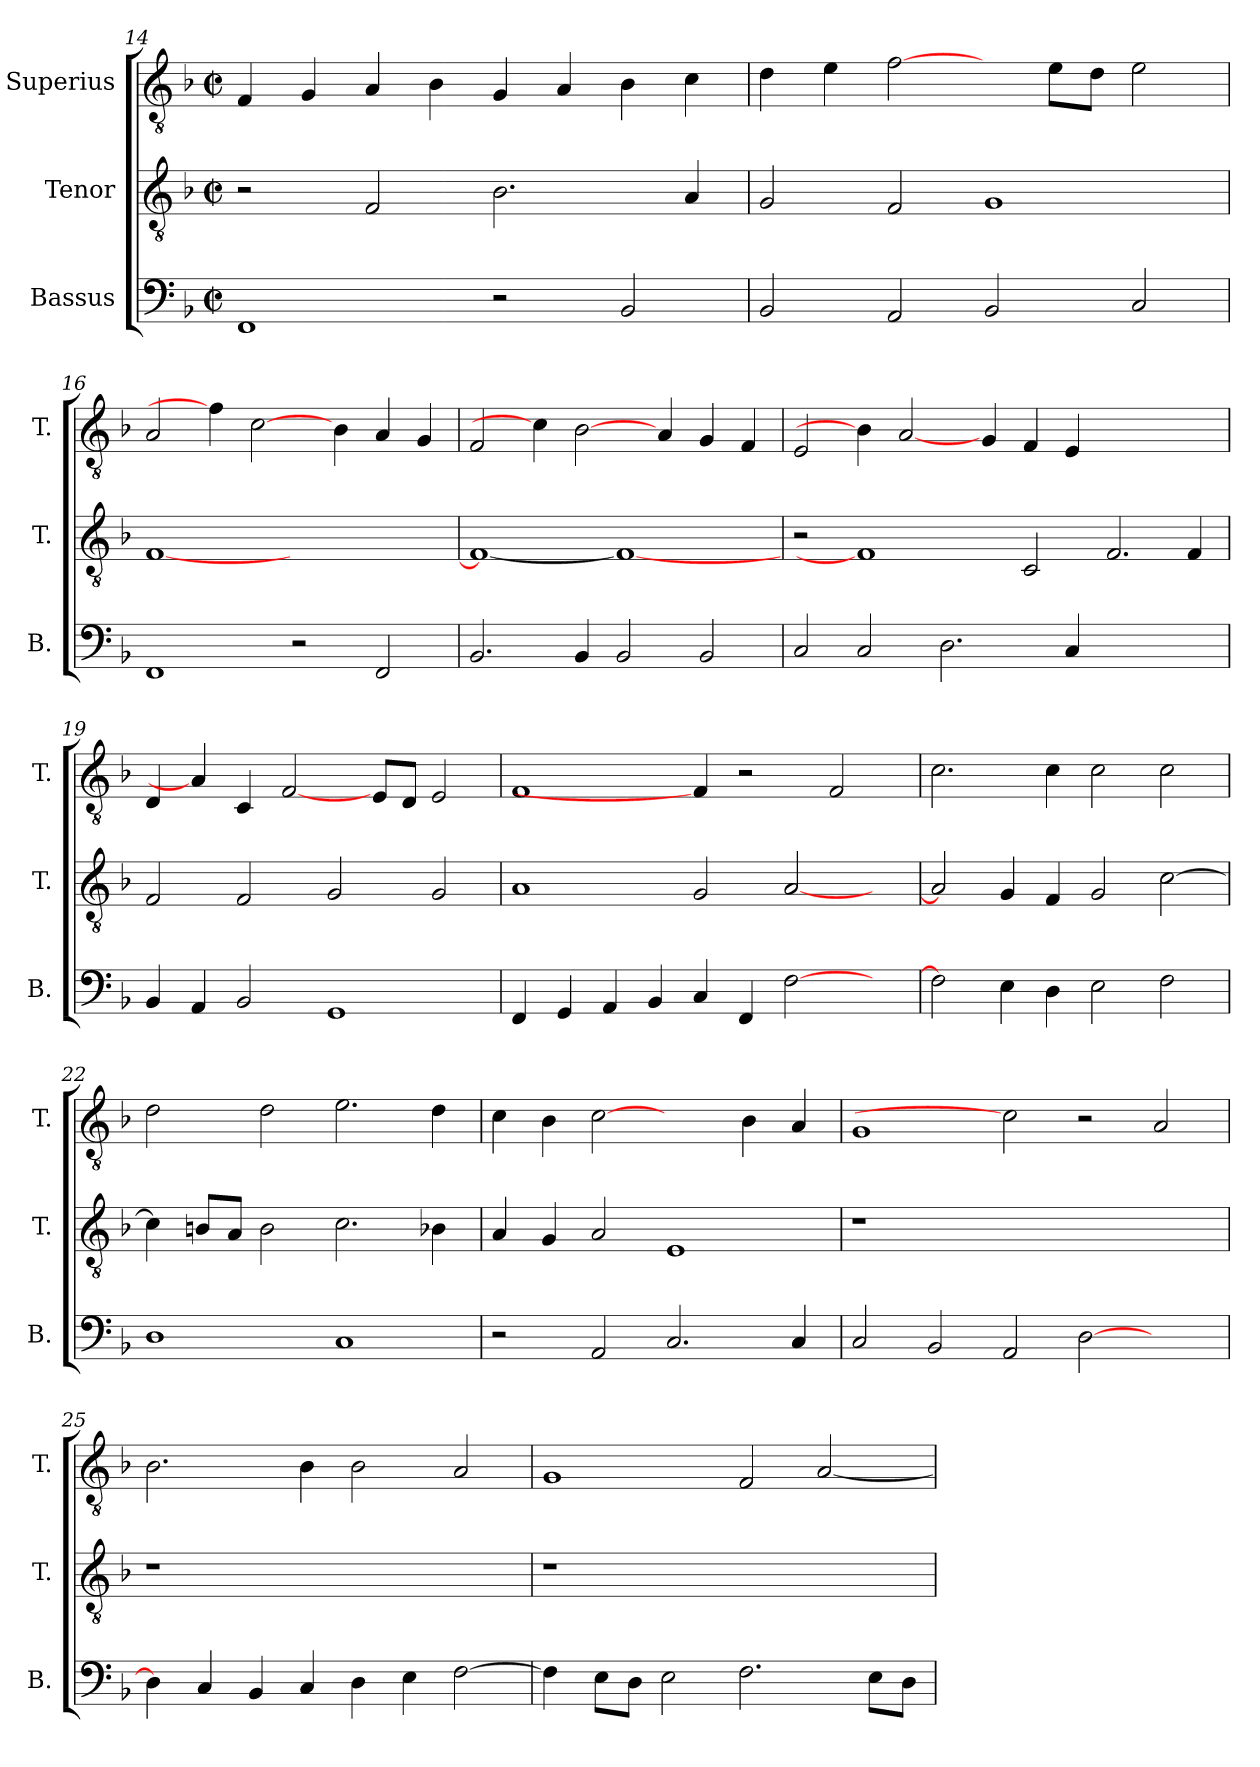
**kern	**kern	**kern
*part3	*part2	*part1
*staff3	*staff2	*staff1
*I"Bassus	*I"Tenor	*I"Superius
*I'B.	*I'T.	*I'T.
*clefF4	*clefGv2	*clefGv2
*	*ITrd7c12	*ITrd7c12
*k[b-]	*k[b-]	*k[b-]
*F:	*F:	*F:
*M2/2	*M2/2	*M2/2
*met(c|)	*met(c|)	*met(c|)
=14	=14	=14
1FFi	2r	4FFi/
.	.	4GGi/
.	2FFi/	4AAi/
.	.	4BB-i\
2r	2.BB-i\	4GGi/
.	.	4AAi/
2BB-i/	.	4BB-i\
.	4AAi/	4Ci\
=15	=15	=15
2BB-i/	2GGi/	4Di\
.	.	4Ei\
2AAi/	2FFi/	[2Fi\
2BB-i/	1GGi	4ryy
.	.	8Ei\L
.	.	8Di\J
2Ci/	.	2Ei\
=16	=16	=16
1FFi	[<1FFi	2AAi/
.	.	4Fi\]
.	.	[2Ci\
2r	1ryy	.
.	.	4BB-i\
2FFi/	.	4AAi/
.	.	4GGi/
!!LO:LB:g=z
=17	=17	=17
2.BB-i/	1FFi_<	2FFi/
.	.	4Ci\]
4BB-i/	.	[2BB-i\
2BB-i/	1FFi_	.
.	.	4AAi/
2BB-i/	.	4GGi/
.	.	4FFi/
=18	=18	=18
2Ci/	2r	2EEi/
2Ci/	1FFi]	4BB-i\]
.	.	[2AAi/
2.Di\	.	.
.	.	4GGi/
.	2CCi/	4FFi/
4Ci/	.	4EEi/
1ryy	2.FFi/	1ryy
.	4FFi/	.
=19	=19	=19
4BB-i/	2FFi/	4DDi/
4AAi/	.	4AAi/]
2BB-i/	2FFi/	4CCi/
.	.	[2FFi/
1GGi	2GGi/	.
.	.	8EEi/L
.	.	8DDi/J
.	2GGi/	2EEi/
=20	=20	=20
4FFi/	1AAi	1FFi
4GGi/	.	.
4AAi/	.	.
4BB-i/	.	.
4Ci/	2GGi/	4FFi/]
4FFi/	.	2r
[>2Fi\	[<2AAi/	.
.	.	2FFi/
4ryy	4ryy	.
!!LO:LB:g=z
=21	=21	=21
2Fi\]	2AAi/]	2.Ci\
4Ei\	4GGi/	.
4Di\	4FFi/	4Ci\
2Ei\	2GGi/	2Ci\
2Fi\	[>2Ci\	2Ci\
=22	=22	=22
1Di	4Ci\]	2Di\
.	8BBni/L	.
.	8AAi/J	.
.	2BBi\	2Di\
1Ci	2.Ci\	2.Ei\
.	4BB-i\	4Di\
=23	=23	=23
2r	4AAi/	4Ci\
.	4GGi/	4BB-i\
2AAi/	2AAi/	[2Ci
2.Ci/	1EEi	2ryy
.	.	4BB-i\
4Ci/	.	4AAi/
=24	=24	=24
!	!LO:N:vis=1	!
2Ci/	1r	1GGi
2BB-i/	.	.
2AAi/	1.ryy	2Ci]
[>2Di\	.	2r
2ryy	.	2AAi/
!!LO:PB:g=z
=25	=25	=25
!	!LO:N:vis=1	!
4Di\]	1r	2.BB-i\
4Ci/	.	.
4BB-i/	.	.
4Ci/	.	4BB-i\
4Di\	1ryy	2BB-i\
4Ei\	.	.
[>2Fi\	.	2AAi/
=26	=26	=26
!	!LO:N:vis=1	!
4Fi\]	1r	1GGi
8Ei\L	.	.
8Di\J	.	.
2Ei\	.	.
2.Fi\	1ryy	2FFi/
.	.	[<2AAi/
8Ei\L	.	.
8Di\J	.	.
=	=	=
*-	*-	*-
